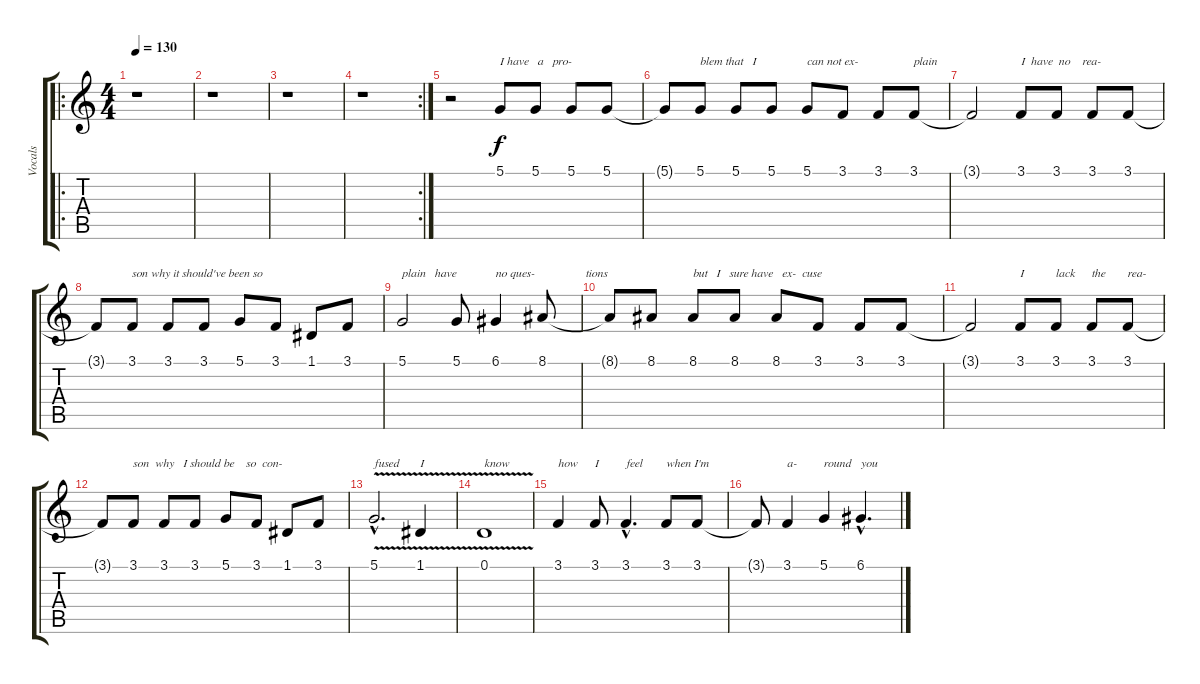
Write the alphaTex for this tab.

\track ("Vocals" "Vocals") {instrument flute}
\staff {score tabs}
\tuning (D4 A3 F3 C3 G2 C2) {hide}
\ro
\ts (4 4)
\tempo 130
\clef g2
\ks c
r.1{dy f instrument flute} |
r.1 |
r.1 |
\rc 2
r.1 |
r.2 5.1.8{txt "I have   a   pro-"} 5.1.8 5.1.8 5.1.8 |
5.1{t}.8 5.1.8{txt "blem that   I"} 5.1.8 5.1.8 5.1.8{txt "can not ex-"} 3.1.8 3.1.8 3.1.8{txt "plain"} |
3.1{t}.2 3.1.8{txt "I  have  no    rea-"} 3.1.8 3.1.8 3.1.8 |
3.1{t}.8 3.1.8{txt "son why it should've been so"} 3.1.8 3.1.8 5.1.8 3.1.8 1.1.8 3.1.8 |
5.1.2{txt "plain   have"} 5.1.8 6.1.4{txt "no ques-                 tions"} 8.1.8 |
8.1{t}.8 8.1.8 8.1.8{txt "but   I   sure have   ex-  cuse"} 8.1.8 8.1.8 3.1.8 3.1.8 3.1.8 |
3.1{t}.2 3.1.8{txt "I"} 3.1.8{txt "lack"} 3.1.8{txt "the"} 3.1.8{txt "rea-"} |
3.1{t}.8 3.1.8{txt "son  why   I should be    so  con-"} 3.1.8 3.1.8 5.1.8 3.1.8 1.1.8 3.1.8 |
5.1{v hac}.2{d txt "fused"} 1.1{v}.4{txt "I"} |
0.1{v}.1{txt "know"} |
3.1.4{txt "how"} 3.1.8{txt "I"} 3.1{hac}.4{d txt "feel"} 3.1.8{txt "when I'm"} 3.1.8 |
3.1{t}.8 3.1.4{txt "a-"} 5.1.4{txt "round"} 6.1{hac}.4{d txt "you"}
